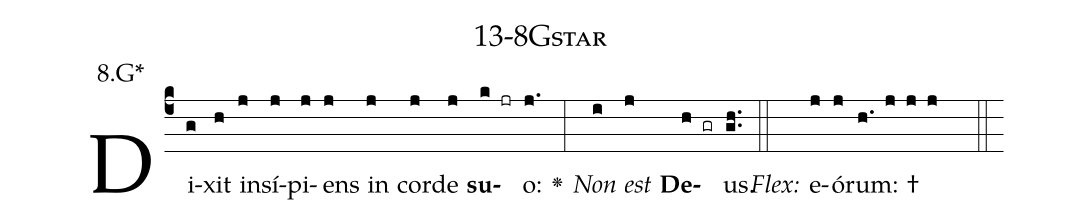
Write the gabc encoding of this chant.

name: 13-8Gstar;
annotation: 8.G*;
%%
(c4)Di(g)xit(h) in(j)sí(j)pi(j)ens(j) in(j) cor(j)de(j) <b>su</b>(k jr)o:(j.) <v>\greheightstar</v>(:) <i>Non</i>(i) <i>est</i>(j) <b>De</b>(h gr)us.(gh..) (::)
<i>Flex:</i>()  e(j)ó(j)rum: †(h. j j j  ::)

%E(j) u(j) o(i) u(j) a(h) e.(gh..) (::)
